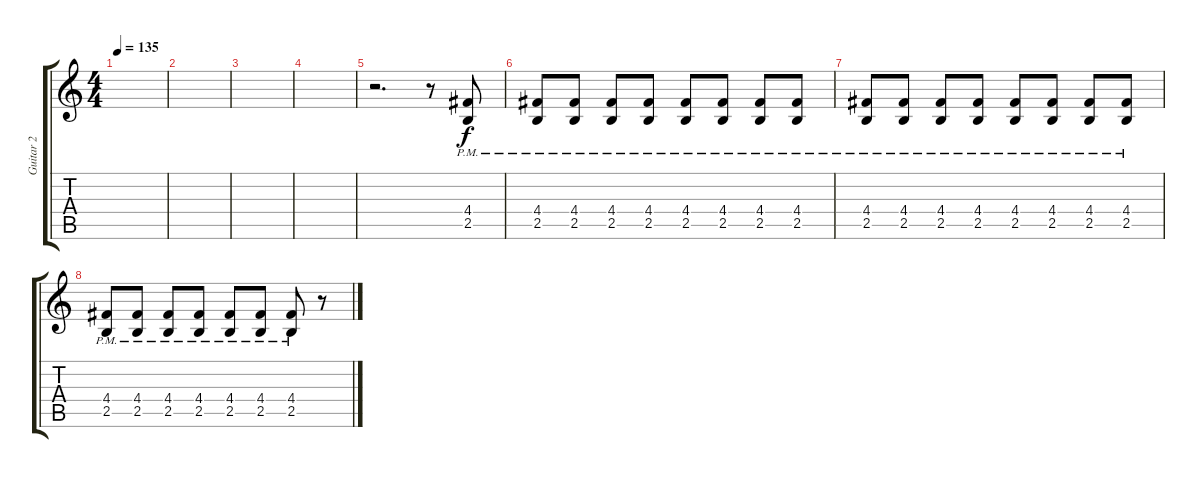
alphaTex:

\track ("Guitar 2" "Guitar 2") {instrument overdrivenguitar}
\staff {score tabs}
\tuning (E4 B3 G3 D3 A2 E2) {hide}
\ts (4 4)
\tempo 135
\clef g2
\ks c
|
|
|
|
r.2{d} r.8 (4.4{pm} 2.5{pm}).8 |
(4.4{pm} 2.5{pm}).8 (4.4{pm} 2.5).8 (4.4{pm} 2.5{pm}).8 (4.4{pm} 2.5{pm}).8 (4.4{pm} 2.5{pm}).8 (4.4{pm} 2.5{pm}).8 (4.4{pm} 2.5{pm}).8 (4.4{pm} 2.5{pm}).8 |
(4.4{pm} 2.5{pm}).8 (4.4{pm} 2.5).8 (4.4{pm} 2.5{pm}).8 (4.4{pm} 2.5{pm}).8 (4.4{pm} 2.5{pm}).8 (4.4{pm} 2.5{pm}).8 (4.4{pm} 2.5{pm}).8 (4.4{pm} 2.5{pm}).8 |
(4.4{pm} 2.5{pm}).8 (4.4{pm} 2.5).8 (4.4{pm} 2.5{pm}).8 (4.4{pm} 2.5{pm}).8 (4.4{pm} 2.5{pm}).8 (4.4{pm} 2.5{pm}).8 (4.4{pm} 2.5{pm}).8 r.8
